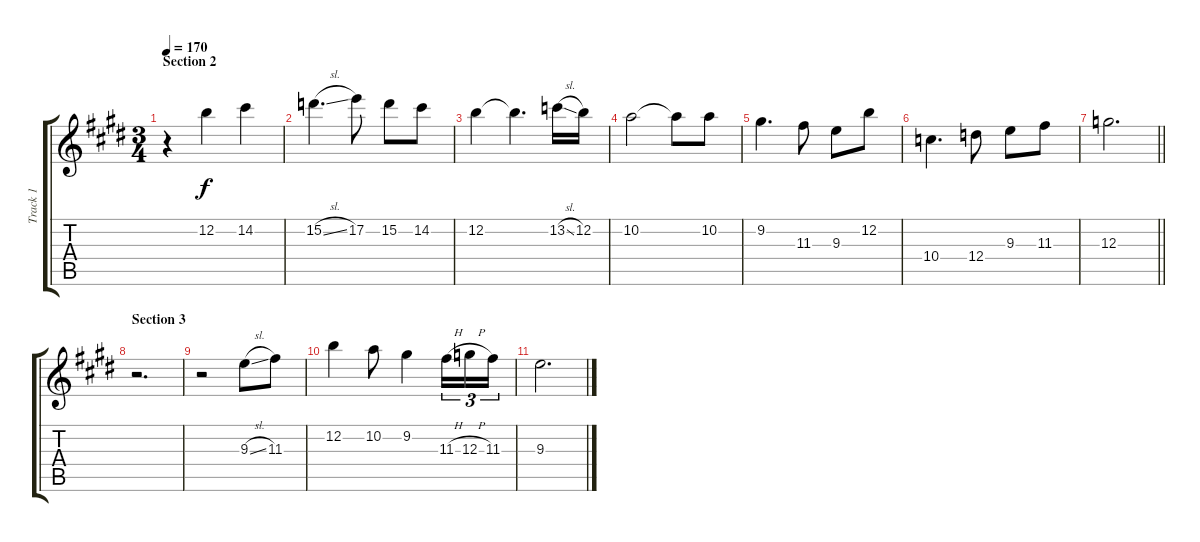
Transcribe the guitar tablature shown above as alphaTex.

\track ("Track 1" "Track 1") {instrument electricguitarjazz}
\staff {score tabs}
\tuning (E4 B3 G3 D3 A2 E2) {hide}
\ts (3 4)
\section ("" "Section 2")
\tempo 170
\clef g2
\ks e
r.4{dy f} 12.2.4 14.2.4 |
15.2{sl}.4{d} 17.2.8 15.2.8 14.2.8 |
12.2.4 12.2{t}.4{d} 13.2{sl}.16 12.2.16 |
10.2.2 10.2{t}.8 10.2.8 |
9.2.4{d} 11.3.8 9.3.8 12.2.8 |
10.4.4{d} 12.4.8 9.3.8 11.3.8 |
\barLineRight lightlight
12.3.2{d} |
\section ("" "Section 3")
r.2{d} |
r.2 9.3{sl}.8 11.3.8 |
12.2.4 10.2.8 9.2.4 11.3{h}.16{tu (3 2)} 12.3{h}.16{tu (3 2)} 11.3.16{tu (3 2)} |
9.3.2{d}
